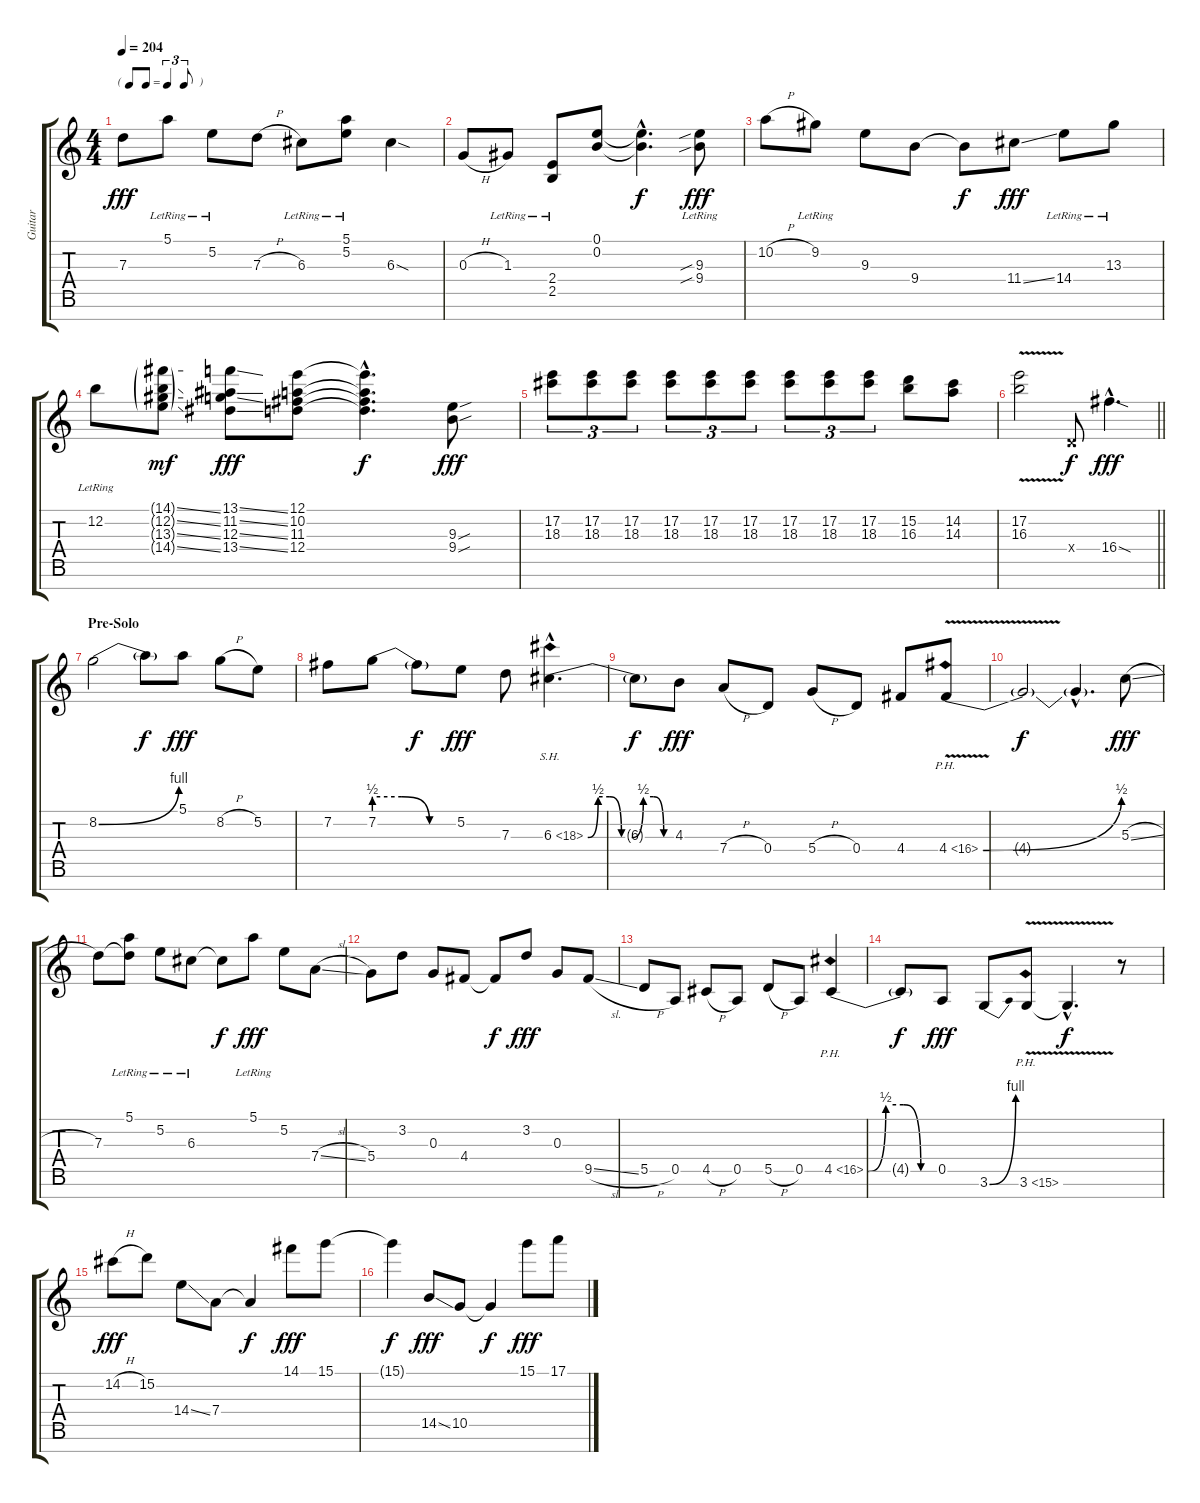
\track ("Guitar" "Guitar") {instrument distortionguitar}
\staff {score tabs}
\tuning (E4 B3 G3 D3 A2 E2 B1) {hide}
\ts (4 4)
\tf triplet8th
\tempo 204
\clef g2
\ks c
7.3.8{dy fff} 5.1{lr}.8 5.2{lr}.8 7.3{h}.8 6.3{lr}.8 (5.1{lr} 5.2{lr}).8 6.3{sod}.4 |
0.3{h}.8 1.3{lr}.8 (2.4{lr} 2.5{lr}).8 (0.1 0.2).8 (0.1{hac t} 0.2{hac t}).4{d dy f} (9.3{sib lr} 9.4{sib lr}).8{dy fff} |
10.2{h}.8 9.2{lr}.8 9.3.8 9.4.8 9.4{t}.8{dy f} 11.4{ss}.8{dy fff} 14.4{lr}.8 13.3{lr}.8 |
12.2{lr}.8 (14.1{ss g} 12.2{ss g} 13.3{ss g} 14.4{ss g}).8{dy mf} (13.1{ss} 11.2{ss} 12.3{ss} 13.4{ss}).8{dy fff} (12.1 10.2 11.3 12.4).8 (12.1{hac t} 10.2{hac t} 11.3{hac t} 12.4{hac t}).4{d dy f} (9.3{sou} 9.4{sou}).8{dy fff} |
(17.2 18.3).8{tu (3 2)} (17.2 18.3).8{tu (3 2)} (17.2 18.3).8{tu (3 2)} (17.2 18.3).8{tu (3 2)} (17.2 18.3).8{tu (3 2)} (17.2 18.3).8{tu (3 2)} (17.2 18.3).8{tu (3 2)} (17.2 18.3).8{tu (3 2)} (17.2 18.3).8{tu (3 2)} (15.2 16.3).8 (14.2 14.3).8 |
\barLineRight lightlight
(17.2{v} 16.3{v}).2 0.4{x}.8{dy f} 16.4{sod hac}.4{d dy fff} |
\section ("" "Pre-Solo")
8.2{be (bend 0 0 60 4)}.2 8.2{t}.8{dy f} 5.1.8{dy fff} 8.2{h}.8 5.2.8 |
7.2.8 7.2{be (custom 0 2 20 2 40 0 60 0)}.8 7.2{t}.8{dy f} 5.2.8{dy fff} 7.3.8 6.3{be (custom 0 0 7 2 15 2 23 0 30 0 38 2 45 2 52 0 60 0) sh 12 hac}.4{d} |
6.3{t}.8{dy f} 4.3.8{dy fff} 7.4{h}.8 0.4.8 5.4{h}.8 0.4.8 4.4.8 4.4{be (bend 0 0 60 2) ph 12 v}.8 |
4.4{t}.2{dy f} 4.4{hac t}.4{d} 5.3{sl}.8{dy fff} |
7.3.8 (5.1{lr} 7.3{t}).8 5.2{lr}.8 6.3{lr}.8 6.3{t}.8{dy f} 5.1{lr}.8{dy fff} 5.2.8 7.4{sl}.8 |
5.4.8 3.2.8 0.3.8 4.4.8 4.4{t}.8{dy f} 3.2.8{dy fff} 0.3.8 9.5{sl}.8 |
5.5{h}.8 0.5.8 4.5{h}.8 0.5.8 5.5{h}.8 0.5.8 4.5{be (custom 0 0 15 2 30 2 45 0 60 0) ph 12}.4 |
4.5{t}.8{dy f} 0.5.8{dy fff} 3.6{be (bend 0 0 60 4)}.8 3.6{ph 12 v}.8 3.6{hac t}.4{d dy f} r.8 |
14.2{h}.8{dy fff} 15.2.8 14.4{ss}.8 7.4.8 7.4{t}.4{dy f} 14.1.8{dy fff} 15.1.8 |
15.1{t}.4{dy f} 14.5{ss}.8{dy fff} 10.5.8 10.5{t}.4{dy f} 15.1.8{dy fff} 17.1.8
